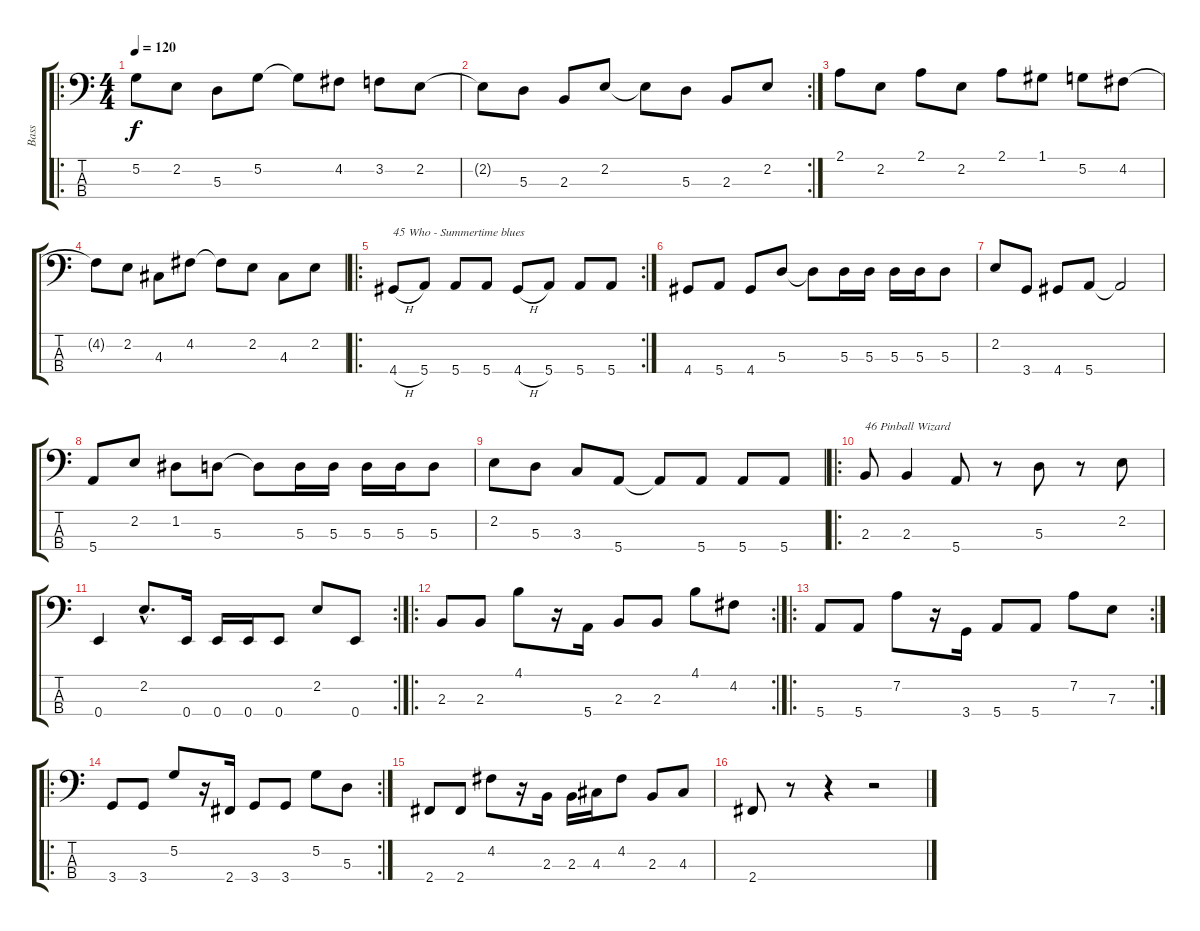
\track ("Bass" "Bass") {instrument electricbassfinger}
\staff {score tabs}
\tuning (G2 D2 A1 E1) {hide}
\ro
\ts (4 4)
\tempo 120
\clef f4
\ks c
5.2.8{dy f} 2.2.8 5.3.8 5.2.8 5.2{t}.8 4.2.8 3.2.8 2.2.8 |
\rc 2
2.2{t}.8 5.3.8 2.3.8 2.2.8 2.2{t}.8 5.3.8 2.3.8 2.2.8 |
2.1.8 2.2.8 2.1.8 2.2.8 2.1.8 1.1.8 5.2.8 4.2.8 |
4.2{t}.8 2.2.8 4.3.8 4.2.8 4.2{t}.8 2.2.8 4.3.8 2.2.8 |
\ro
\rc 2
4.4{h}.8{txt "45 Who - Summertime blues"} 5.4.8 5.4.8 5.4.8 4.4{h}.8 5.4.8 5.4.8 5.4.8 |
4.4.8 5.4.8 4.4.8 5.3.8 5.3{t}.8 5.3.16 5.3.16 5.3.16 5.3.16 5.3.8 |
2.2.8 3.4.8 4.4.8 5.4.8 5.4{t}.2 |
5.4.8 2.2.8 1.2.8 5.3.8 5.3{t}.8 5.3.16 5.3.16 5.3.16 5.3.16 5.3.8 |
2.2.8 5.3.8 3.3.8 5.4.8 5.4{t}.8 5.4.8 5.4.8 5.4.8 |
\ro
2.3.8{txt "46 Pinball Wizard"} 2.3.4 5.4.8 r.8 5.3.8 r.8 2.2.8 |
\rc 2
0.4.4 2.2{hac}.8{d} 0.4.16 0.4.16 0.4.16 0.4.8 2.2.8 0.4.8 |
\ro
\rc 2
2.3.8 2.3.8 4.1.8 r.16 5.4.16 2.3.8 2.3.8 4.1.8 4.2.8 |
\ro
\rc 2
5.4.8 5.4.8 7.2.8 r.16 3.4.16 5.4.8 5.4.8 7.2.8 7.3.8 |
\ro
\rc 2
3.4.8 3.4.8 5.2.8 r.16 2.4.16 3.4.8 3.4.8 5.2.8 5.3.8 |
2.4.8 2.4.8 4.2.8 r.16 2.3.16 2.3.16 4.3.16 4.2.8 2.3.8 4.3.8 |
2.4.8 r.8 r.4 r.2
